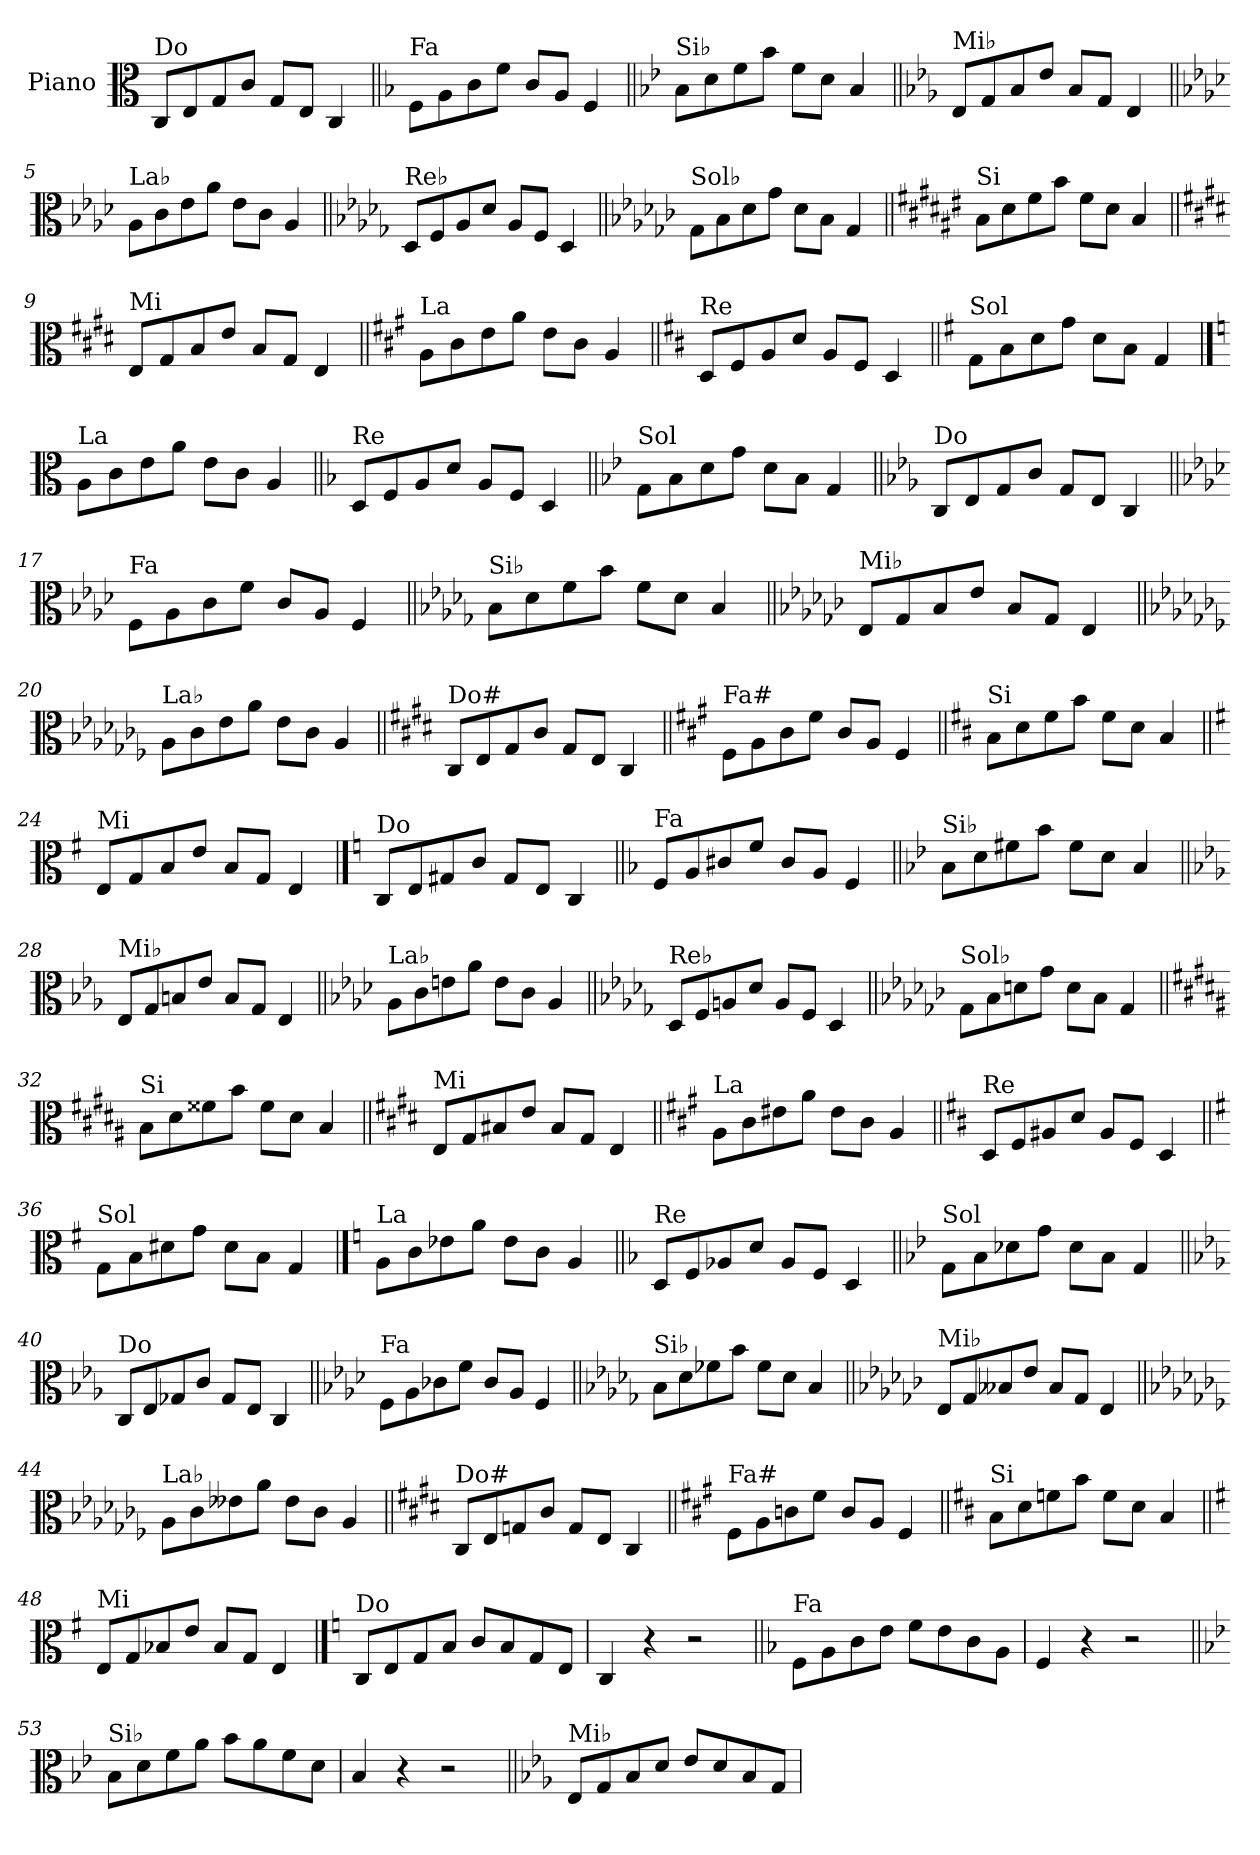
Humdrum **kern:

**kern
*part1
*staff1
*I"Piano
*I'Pno.
*clefC3
*k[]
=1
!LO:TX:a:t=Do
8C/L
8E/
8G/
8c/J
8G/L
8E/J
4C/
=2||
*k[b-]
!LO:TX:a:t=Fa
8F\L
8A\
8c\
8f\J
8c/L
8A/J
4F/
=3||
*k[b-e-]
!LO:TX:a:t=Si♭
8B-\L
8d\
8f\
8b-\J
8f\L
8d\J
4B-/
=4||
*k[b-e-a-]
!LO:TX:a:t=Mi♭
8E-/L
8G/
8B-/
8e-/J
8B-/L
8G/J
4E-/
!!LO:LB:g=z
=5||
*k[b-e-a-d-]
!LO:TX:a:t=La♭
8A-\L
8c\
8e-\
8a-\J
8e-\L
8c\J
4A-/
=6||
*k[b-e-a-d-g-]
!LO:TX:a:t=Re♭
8D-/L
8F/
8A-/
8d-/J
8A-/L
8F/J
4D-/
=7||
*k[b-e-a-d-g-c-]
!LO:TX:a:t=Sol♭
8G-\L
8B-\
8d-\
8g-\J
8d-\L
8B-\J
4G-/
=8||
*k[f#c#g#d#a#e#]
!LO:TX:a:t=Si
8B\L
8d#\
8f#\
8b\J
8f#\L
8d#\J
4B/
!!LO:LB:g=z
=9||
*k[f#c#g#d#]
!LO:TX:a:t=Mi
8E/L
8G#/
8B/
8e/J
8B/L
8G#/J
4E/
=10||
*k[f#c#g#]
!LO:TX:a:t=La
8A\L
8c#\
8e\
8a\J
8e\L
8c#\J
4A/
=11||
*k[f#c#]
!LO:TX:a:t=Re
8D/L
8F#/
8A/
8d/J
8A/L
8F#/J
4D/
=12||
*k[f#]
!LO:TX:a:t=Sol
8G\L
8B\
8d\
8g\J
8d\L
8B\J
4G/
!!LO:LB:g=z
==13
*k[]
!LO:TX:a:t=La
8A\L
8c\
8e\
8a\J
8e\L
8c\J
4A/
=14||
*k[b-]
!LO:TX:a:t=Re
8D/L
8F/
8A/
8d/J
8A/L
8F/J
4D/
=15||
*k[b-e-]
!LO:TX:a:t=Sol
8G\L
8B-\
8d\
8g\J
8d\L
8B-\J
4G/
=16||
*k[b-e-a-]
!LO:TX:a:t=Do
8C/L
8E-/
8G/
8c/J
8G/L
8E-/J
4C/
!!LO:LB:g=z
=17||
*k[b-e-a-d-]
!LO:TX:a:t=Fa
8F\L
8A-\
8c\
8f\J
8c/L
8A-/J
4F/
=18||
*k[b-e-a-d-g-]
!LO:TX:a:t=Si♭
8B-\L
8d-\
8f\
8b-\J
8f\L
8d-\J
4B-/
=19||
*k[b-e-a-d-g-c-]
!LO:TX:a:t=Mi♭
8E-/L
8G-/
8B-/
8e-/J
8B-/L
8G-/J
4E-/
=20||
*k[b-e-a-d-g-c-f-]
!LO:TX:a:t=La♭
8A-\L
8c-\
8e-\
8a-\J
8e-\L
8c-\J
4A-/
!!LO:LB:g=z
=21||
*k[f#c#g#d#]
!LO:TX:a:t=Do#
8C#/L
8E/
8G#/
8c#/J
8G#/L
8E/J
4C#/
=22||
*k[f#c#g#]
!LO:TX:a:t=Fa#
8F#\L
8A\
8c#\
8f#\J
8c#/L
8A/J
4F#/
=23||
*k[f#c#]
!LO:TX:a:t=Si
8B\L
8d\
8f#\
8b\J
8f#\L
8d\J
4B/
=24||
*k[f#]
!LO:TX:a:t=Mi
8E/L
8G/
8B/
8e/J
8B/L
8G/J
4E/
!!LO:PB:g=z
==25
*k[]
!LO:TX:a:t=Do
8C/L
8E/
8G#X/
8c/J
8G#/L
8E/J
4C/
=26||
*k[b-]
!LO:TX:a:t=Fa
8F/L
8A/
8c#X/
8f/J
8c#/L
8A/J
4F/
=27||
*k[b-e-]
!LO:TX:a:t=Si♭
8B-\L
8d\
8f#X\
8b-\J
8f#\L
8d\J
4B-/
=28||
*k[b-e-a-]
!LO:TX:a:t=Mi♭
8E-/L
8G/
8Bn/
8e-/J
8B/L
8G/J
4E-/
!!LO:LB:g=z
=29||
*k[b-e-a-d-]
!LO:TX:a:t=La♭
8A-\L
8c\
8en\
8a-\J
8e\L
8c\J
4A-/
=30||
*k[b-e-a-d-g-]
!LO:TX:a:t=Re♭
8D-/L
8F/
8An/
8d-/J
8A/L
8F/J
4D-/
=31||
*k[b-e-a-d-g-c-]
!LO:TX:a:t=Sol♭
8G-\L
8B-\
8dn\
8g-\J
8d\L
8B-\J
4G-/
=32||
*k[f#c#g#d#a#]
!LO:TX:a:t=Si
8B\L
8d#\
8f##X\
8b\J
8f##\L
8d#\J
4B/
!!LO:LB:g=z
=33||
*k[f#c#g#d#]
!LO:TX:a:t=Mi
8E/L
8G#/
8B#X/
8e/J
8B#/L
8G#/J
4E/
=34||
*k[f#c#g#]
!LO:TX:a:t=La
8A\L
8c#\
8e#X\
8a\J
8e#\L
8c#\J
4A/
=35||
*k[f#c#]
!LO:TX:a:t=Re
8D/L
8F#/
8A#X/
8d/J
8A#/L
8F#/J
4D/
=36||
*k[f#]
!LO:TX:a:t=Sol
8G\L
8B\
8d#X\
8g\J
8d#\L
8B\J
4G/
!!LO:LB:g=z
==37
*k[]
!LO:TX:a:t=La
8A\L
8c\
8e-X\
8a\J
8e-\L
8c\J
4A/
=38||
*k[b-]
!LO:TX:a:t=Re
8D/L
8F/
8A-X/
8d/J
8A-/L
8F/J
4D/
=39||
*k[b-e-]
!LO:TX:a:t=Sol
8G\L
8B-\
8d-X\
8g\J
8d-\L
8B-\J
4G/
=40||
*k[b-e-a-]
!LO:TX:a:t=Do
8C/L
8E-/
8G-X/
8c/J
8G-/L
8E-/J
4C/
!!LO:LB:g=z
=41||
*k[b-e-a-d-]
!LO:TX:a:t=Fa
8F\L
8A-\
8c-X\
8f\J
8c-/L
8A-/J
4F/
=42||
*k[b-e-a-d-g-]
!LO:TX:a:t=Si♭
8B-\L
8d-\
8f-X\
8b-\J
8f-\L
8d-\J
4B-/
=43||
*k[b-e-a-d-g-c-]
!LO:TX:a:t=Mi♭
8E-/L
8G-/
8B--X/
8e-/J
8B--/L
8G-/J
4E-/
=44||
*k[b-e-a-d-g-c-f-]
!LO:TX:a:t=La♭
8A-\L
8c-\
8e--X\
8a-\J
8e--\L
8c-\J
4A-/
!!LO:LB:g=z
=45||
*k[f#c#g#d#]
!LO:TX:a:t=Do#
8C#/L
8E/
8Gn/
8c#/J
8G/L
8E/J
4C#/
=46||
*k[f#c#g#]
!LO:TX:a:t=Fa#
8F#\L
8A\
8cn\
8f#\J
8c/L
8A/J
4F#/
=47||
*k[f#c#]
!LO:TX:a:t=Si
8B\L
8d\
8fn\
8b\J
8f\L
8d\J
4B/
=48||
*k[f#]
!LO:TX:a:t=Mi
8E/L
8G/
8B-X/
8e/J
8B-/L
8G/J
4E/
!!LO:PB:g=z
==49
*k[]
!LO:TX:a:t=Do
8C/L
8E/
8G/
8B/J
8c/L
8B/
8G/
8E/J
=50
4C/
4r
2r
=51||
*k[b-]
!LO:TX:a:t=Fa
8F\L
8A\
8c\
8e\J
8f\L
8e\
8c\
8A\J
=52
4F/
4r
2r
=53||
*k[b-e-]
!LO:TX:a:t=Si♭
8B-\L
8d\
8f\
8a\J
8b-\L
8a\
8f\
8d\J
=54
4B-/
4r
2r
!!LO:LB:g=z
=55||
*k[b-e-a-]
!LO:TX:a:t=Mi♭
8E-/L
8G/
8B-/
8d/J
8e-/L
8d/
8B-/
8G/J
=
*-
